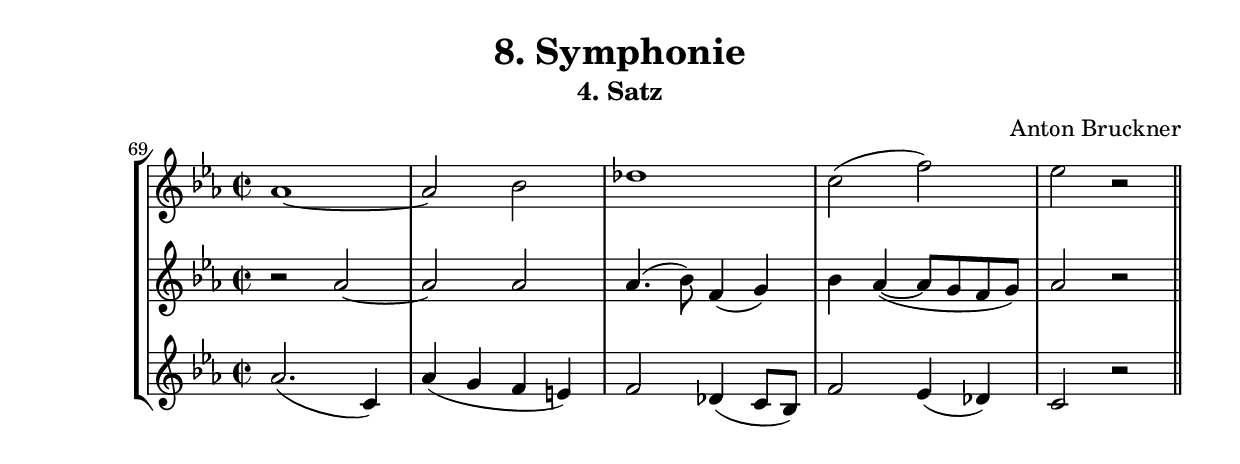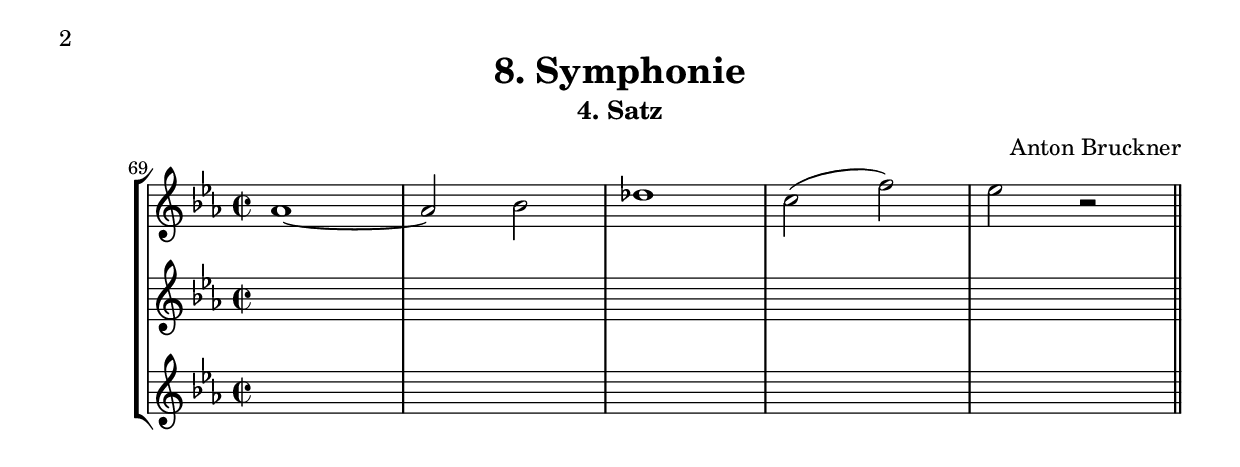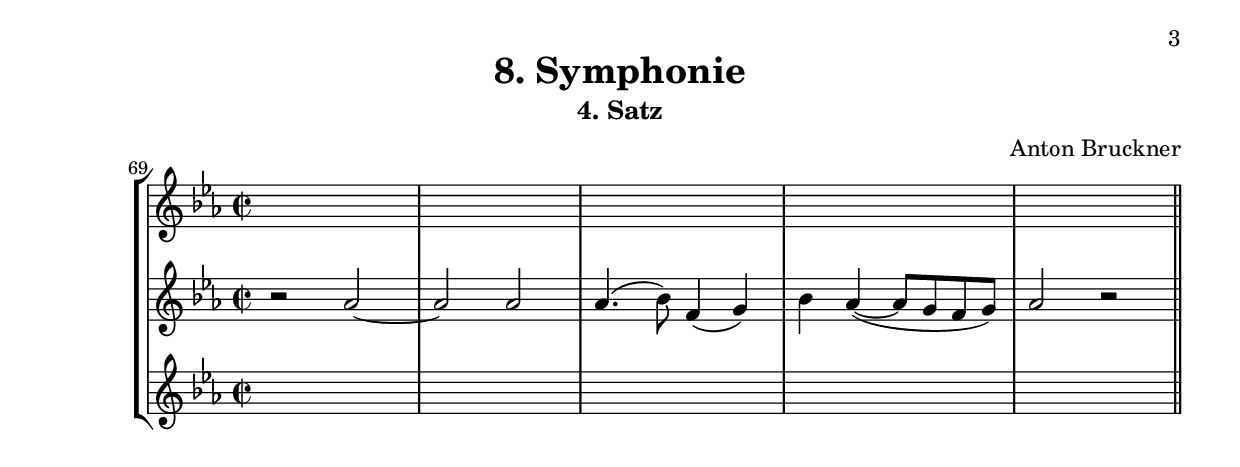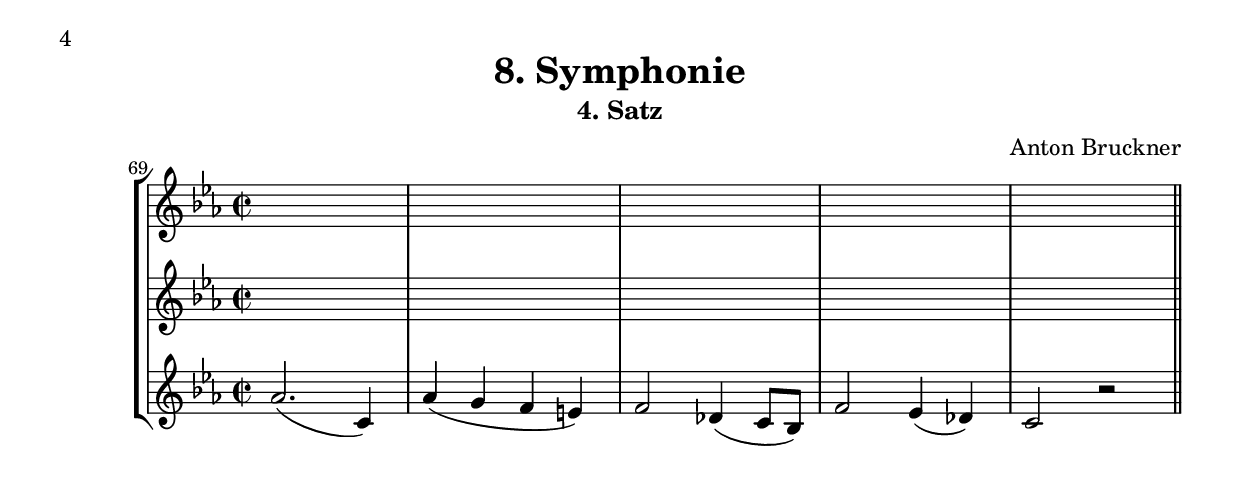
\version "2.14.2"
\include "deutsch.ly"

oben = \relative as' {as1 ~ as2 b des1 c2( f) es r2}
mitte = \relative as' {r2 as ~ as as as4.( b8) f4( g) b as( ~ as8 g f g) as2 r}
unten = \relative as' {as2.( c,4) as'( g f e) f2 des4( c8 b) f'2 es4( des) c2 r}
leer = {s1 s s s s}

\bookpart
{
\header
{
composer = "Anton Bruckner"
title = "8. Symphonie"
subtitle = "4. Satz"
}

\score
{
\new StaffGroup
<<
\new Staff
{
\set Score.currentBarNumber = #69
\clef treble \key c \minor \time 2/2 \bar "" \oben
\bar "||"
}
\new Staff
{
\clef treble \key c \minor \time 2/2 \mitte
}
\new Staff
{
\clef treble \key c \minor \time 2/2 \unten
}
>>
\layout { ragged-right = ##f }
}
}

\bookpart
{
\header
{
composer = "Anton Bruckner"
title = "8. Symphonie"
subtitle = "4. Satz"
}

\score
{
\new StaffGroup
<<
\new Staff
{
\set Score.currentBarNumber = #69
\clef treble \key c \minor \time 2/2 \bar "" \oben
\bar "||"
}
\new Staff
{
\clef treble \key c \minor \time 2/2 \leer
}
\new Staff
{
\clef treble \key c \minor \time 2/2 \leer
}
>>
\layout { ragged-right = ##f }
}
}

\bookpart
{
\header
{
composer = "Anton Bruckner"
title = "8. Symphonie"
subtitle = "4. Satz"
}

\score
{
\new StaffGroup
<<
\new Staff
{
\set Score.currentBarNumber = #69
\clef treble \key c \minor \time 2/2 \bar "" \leer
\bar "||"
}
\new Staff
{
\clef treble \key c \minor \time 2/2 \mitte
}
\new Staff
{
\clef treble \key c \minor \time 2/2 \leer
}
>>
\layout { ragged-right = ##f }
}
}

\bookpart
{
\header
{
composer = "Anton Bruckner"
title = "8. Symphonie"
subtitle = "4. Satz"
}

\score
{
\new StaffGroup
<<
\new Staff
{
\set Score.currentBarNumber = #69
\clef treble \key c \minor \time 2/2 \bar "" \leer
\bar "||"
}
\new Staff
{
\clef treble \key c \minor \time 2/2 \leer
}
\new Staff
{
\clef treble \key c \minor \time 2/2 \unten
}
>>
\layout { ragged-right = ##f }
}
}

